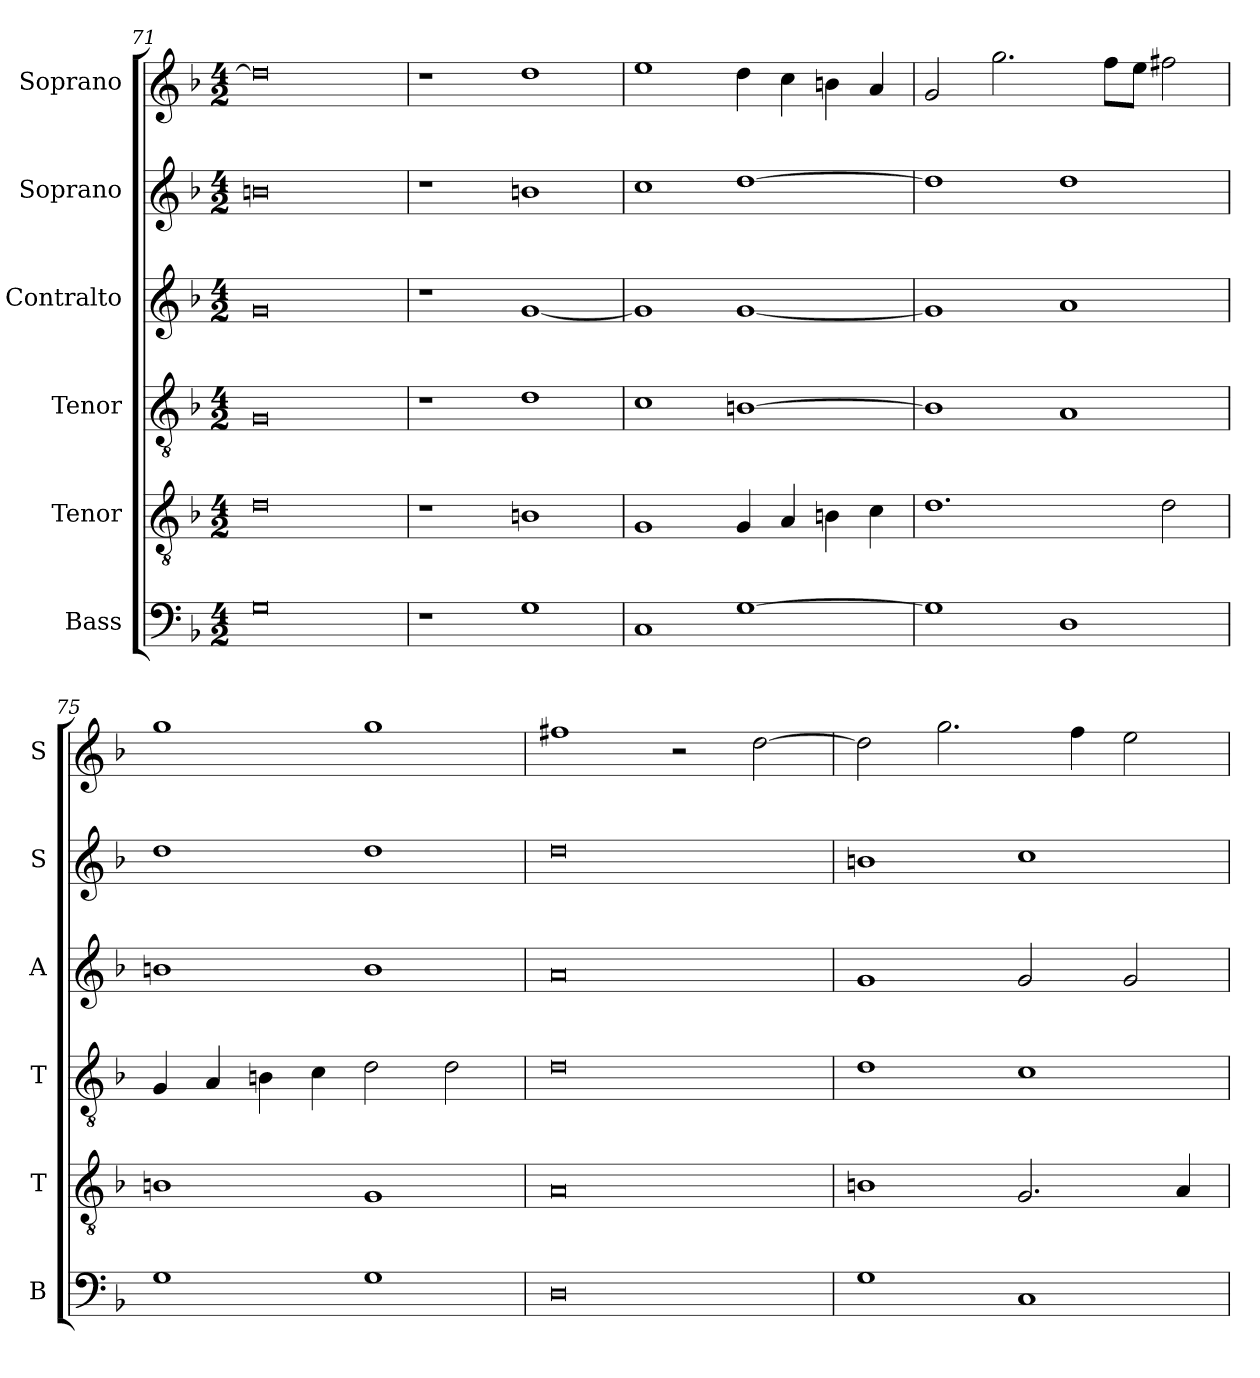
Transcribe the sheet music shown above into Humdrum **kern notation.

**kern	**kern	**kern	**kern	**kern	**kern
*part6	*part5	*part4	*part3	*part2	*part1
*staff6	*staff5	*staff4	*staff3	*staff2	*staff1
*I"Bass	*I"Tenor	*I"Tenor	*I"Contralto	*I"Soprano	*I"Soprano
*I'B	*I'T	*I'T	*I'A	*I'S	*I'S
*clefF4	*clefGv2	*clefGv2	*clefG2	*clefG2	*clefG2
*k[b-]	*k[b-]	*k[b-]	*k[b-]	*k[b-]	*k[b-]
*M4/2	*M4/2	*M4/2	*M4/2	*M4/2	*M4/2
=71	=71	=71	=71	=71	=71
0G	0d	0G	0g	0bn	0dd]
=72	=72	=72	=72	=72	=72
1r	1r	1r	1r	1r	1r
1G	1Bn	1d	[1g	1bn	1dd
=73	=73	=73	=73	=73	=73
1C	1G	1c	1g]	1cc	1ee
[1G	4G	[1Bn	[1g	[1dd	4dd
.	4A	.	.	.	4cc
.	4Bn	.	.	.	4bn
.	4c	.	.	.	4a
=74	=74	=74	=74	=74	=74
1G]	1.d	1B]	1g]	1dd]	2g
.	.	.	.	.	2.gg
1D	.	1A	1a	1dd	.
.	.	.	.	.	8ff\L
.	.	.	.	.	8ee\J
.	2d	.	.	.	2ff#X
=75	=75	=75	=75	=75	=75
1G	1Bn	4G	1bn	1dd	1gg
.	.	4A	.	.	.
.	.	4Bn	.	.	.
.	.	4c	.	.	.
1G	1G	2d	1b	1dd	1gg
.	.	2d	.	.	.
=76	=76	=76	=76	=76	=76
0D	0A	0d	0a	0dd	1ff#X
.	.	.	.	.	2r
.	.	.	.	.	[2dd
=77	=77	=77	=77	=77	=77
1G	1Bn	1d	1g	1bn	2dd]
.	.	.	.	.	2.gg
1C	2.G	1c	2g	1cc	.
.	.	.	.	.	4ff
.	.	.	2g	.	2ee
.	4A	.	.	.	.
=	=	=	=	=	=
*-	*-	*-	*-	*-	*-
